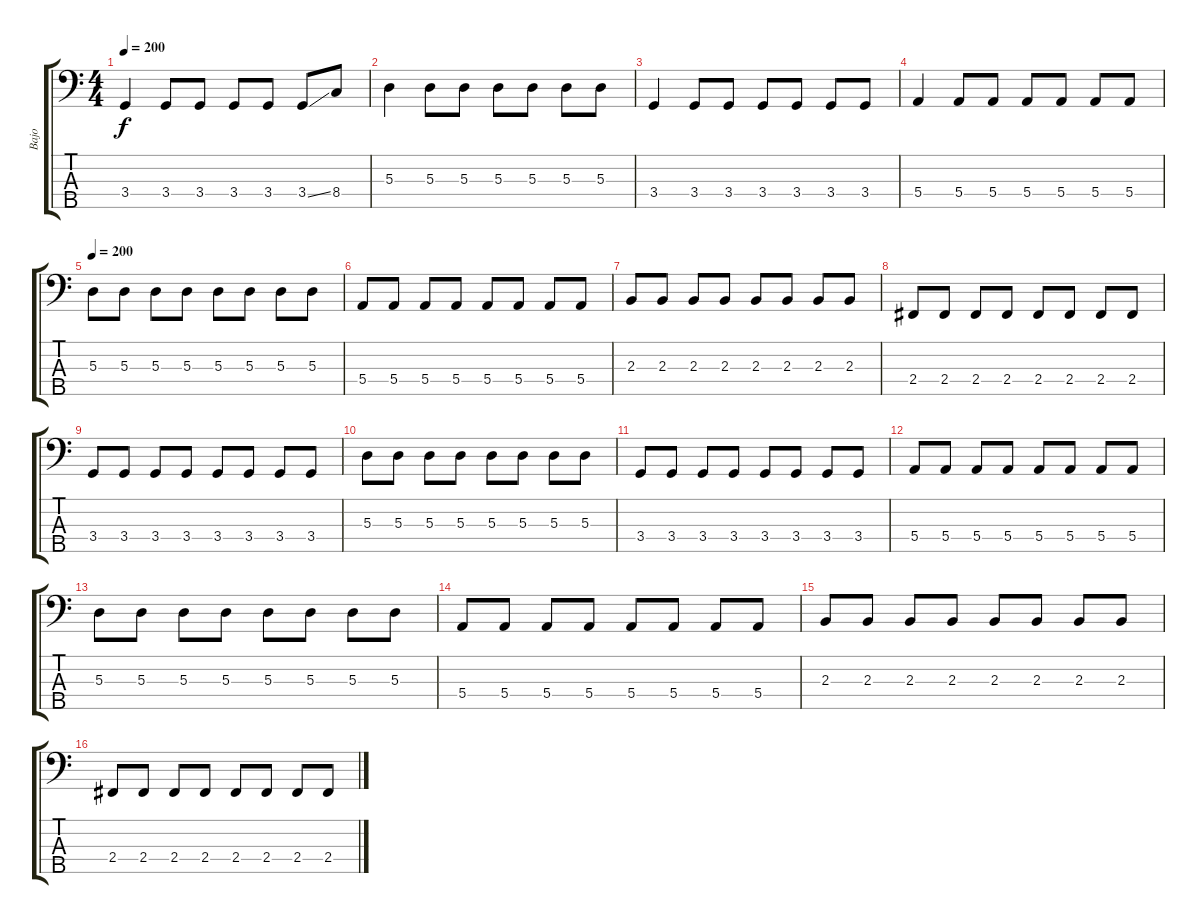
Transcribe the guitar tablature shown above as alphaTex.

\track ("Bajo" "Bajo") {instrument electricbassfinger}
\staff {score tabs}
\tuning (G2 D2 A1 E1 B0) {hide}
\ts (4 4)
\tempo 200
\clef f4
\ks c
3.4.4{dy f} 3.4.8 3.4.8 3.4.8 3.4.8 3.4{ss}.8 8.4.8 |
5.3.4 5.3.8 5.3.8 5.3.8 5.3.8 5.3.8 5.3.8 |
3.4.4 3.4.8 3.4.8 3.4.8 3.4.8 3.4.8 3.4.8 |
5.4.4 5.4.8 5.4.8 5.4.8 5.4.8 5.4.8 5.4.8 |
\tempo 200
5.3.8 5.3.8 5.3.8 5.3.8 5.3.8 5.3.8 5.3.8 5.3.8 |
5.4.8 5.4.8 5.4.8 5.4.8 5.4.8 5.4.8 5.4.8 5.4.8 |
2.3.8 2.3.8 2.3.8 2.3.8 2.3.8 2.3.8 2.3.8 2.3.8 |
2.4.8 2.4.8 2.4.8 2.4.8 2.4.8 2.4.8 2.4.8 2.4.8 |
3.4.8 3.4.8 3.4.8 3.4.8 3.4.8 3.4.8 3.4.8 3.4.8 |
5.3.8 5.3.8 5.3.8 5.3.8 5.3.8 5.3.8 5.3.8 5.3.8 |
3.4.8 3.4.8 3.4.8 3.4.8 3.4.8 3.4.8 3.4.8 3.4.8 |
5.4.8 5.4.8 5.4.8 5.4.8 5.4.8 5.4.8 5.4.8 5.4.8 |
5.3.8 5.3.8 5.3.8 5.3.8 5.3.8 5.3.8 5.3.8 5.3.8 |
5.4.8 5.4.8 5.4.8 5.4.8 5.4.8 5.4.8 5.4.8 5.4.8 |
2.3.8 2.3.8 2.3.8 2.3.8 2.3.8 2.3.8 2.3.8 2.3.8 |
2.4.8 2.4.8 2.4.8 2.4.8 2.4.8 2.4.8 2.4.8 2.4.8
